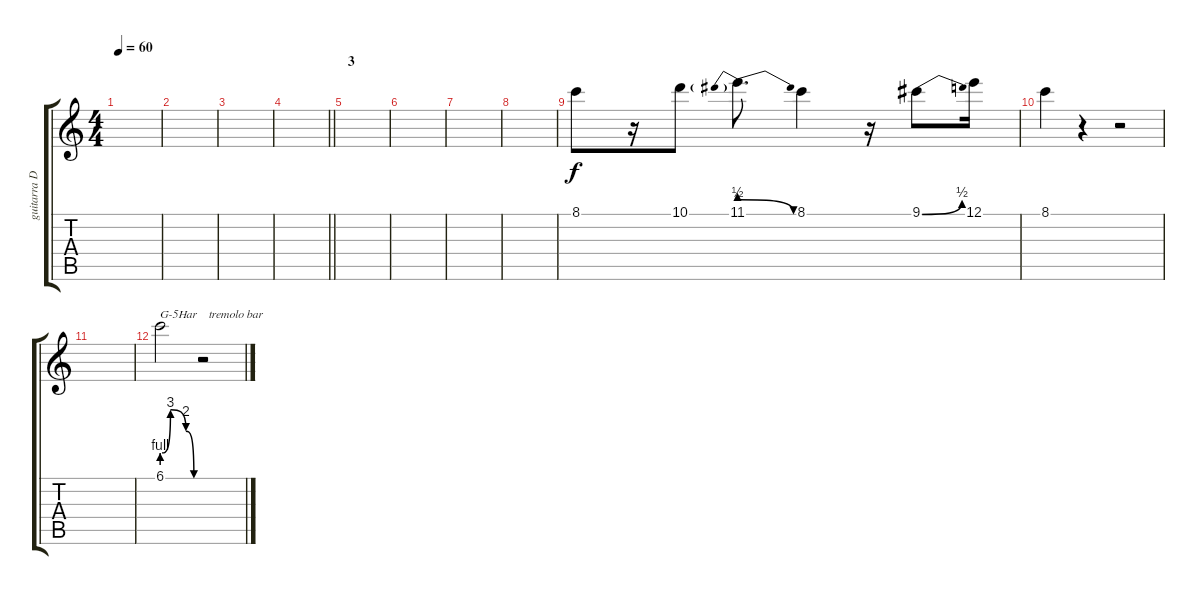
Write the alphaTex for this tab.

\track ("guitarra Duo" "guitarra D") {instrument distortionguitar}
\staff {score tabs}
\tuning (E4 B3 G3 D3 A2 E2) {hide}
\ts (4 4)
\tempo 60
\clef g2
\ks c
|
|
|
\barLineRight lightlight
|
\section ("" "3")
|
|
|
|
8.1.8 r.16 10.1.8 11.1{be (prebendrelease 0 2 60 0)}.8{d} 8.1.4 r.16 9.1{be (bend 0 0 60 2)}.8 12.1.16 |
8.1.4 r.4 r.2 |
|
6.1{be (custom 0 4 16 12 45 8 60 0)}.2{txt "G-5Har    tremolo bar"} r.2
